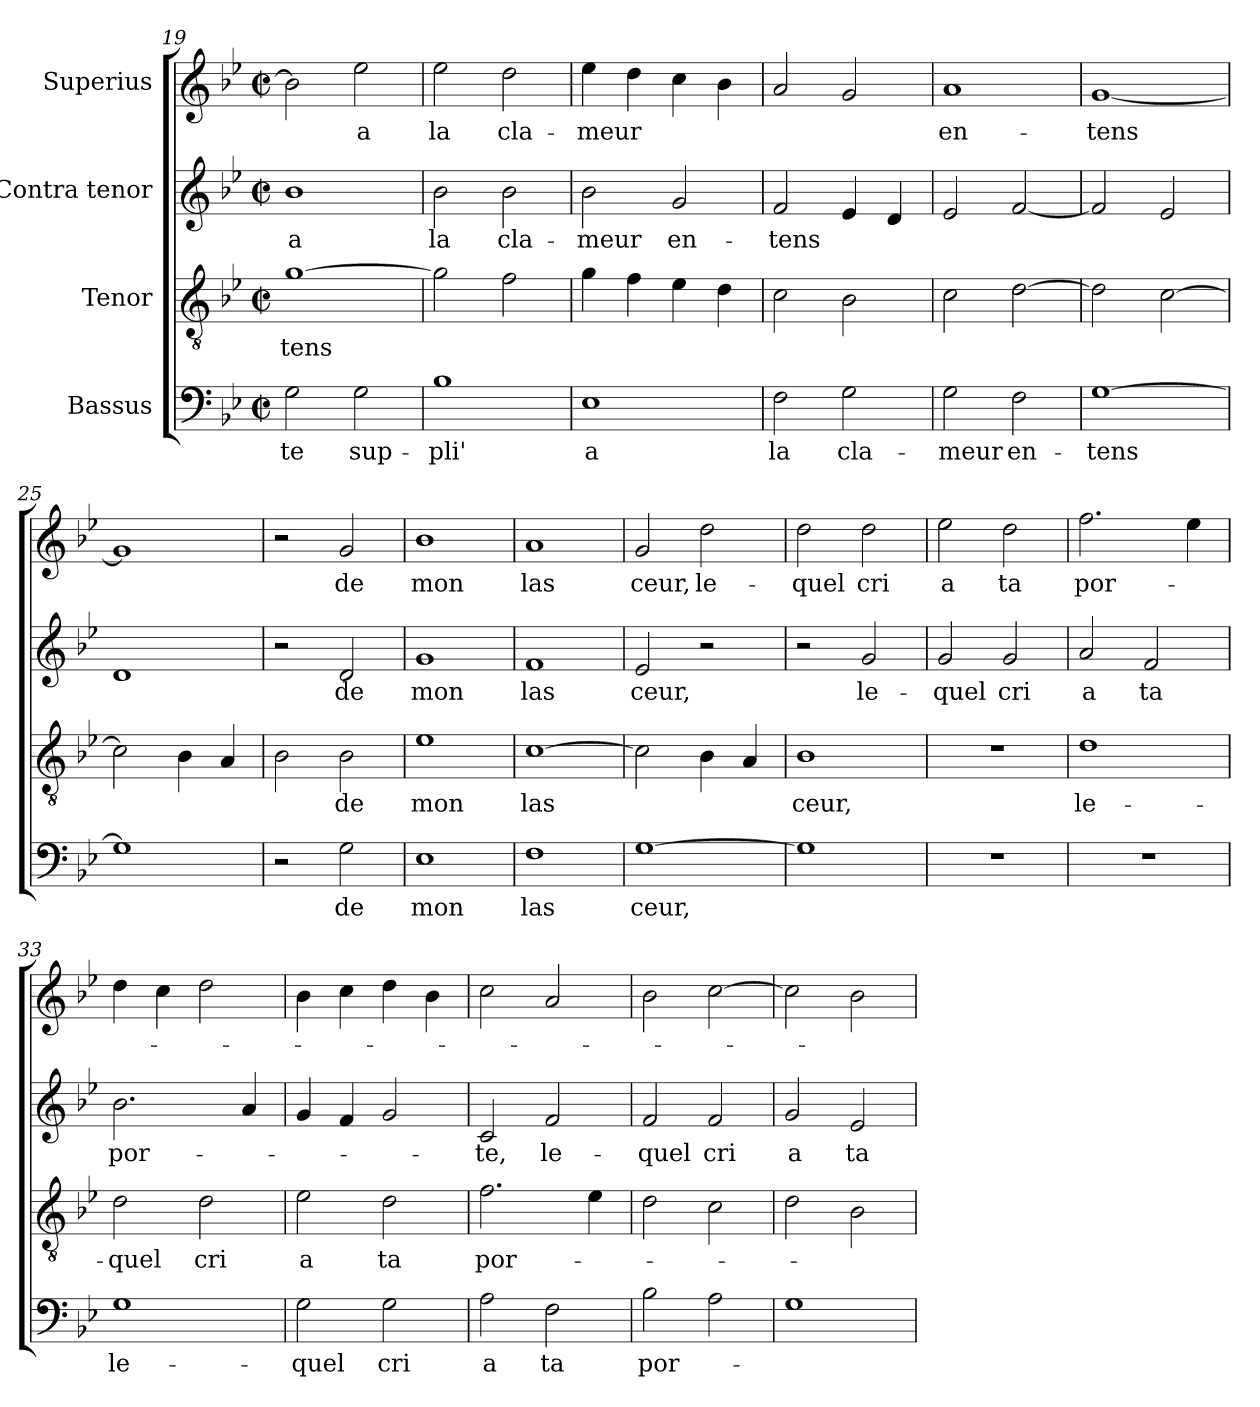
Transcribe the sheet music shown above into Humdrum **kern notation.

**kern	**text	**kern	**text	**kern	**text	**kern	**text
*part4	*part4	*part3	*part3	*part2	*part2	*part1	*part1
*staff4	*staff4	*staff3	*staff3	*staff2	*staff2	*staff1	*staff1
*I"Bassus	*	*I"Tenor	*	*I"Contra tenor	*	*I"Superius	*
*clefF4	*	*clefGv2	*	*clefG2	*	*clefG2	*
*k[b-e-]	*	*k[b-e-]	*	*k[b-e-]	*	*k[b-e-]	*
*B-:	*	*B-:	*	*B-:	*	*B-:	*
*M2/2	*	*M2/2	*	*M2/2	*	*M2/2	*
*met(c|)	*	*met(c|)	*	*met(c|)	*	*met(c|)	*
=19	=19	=19	=19	=19	=19	=19	=19
!	!LO:LY:b	!	!LO:LY:b	!	!LO:LY:b	!	!
2G\	te	[1g	-tens	1b-	a	2b-\]	.
!	!LO:LY:b	!	!	!	!	!	!LO:LY:b
2G\	sup-	.	.	.	.	2ee-\	a
=20	=20	=20	=20	=20	=20	=20	=20
!	!LO:LY:b	!	!	!	!LO:LY:b	!	!LO:LY:b
1B-	-pli'	2g\]	.	2b-\	la	2ee-\	la
!	!	!	!	!	!LO:LY:b	!	!LO:LY:b
.	.	2f\	.	2b-\	cla-	2dd\	cla-
=21	=21	=21	=21	=21	=21	=21	=21
!	!LO:LY:b	!	!	!	!LO:LY:b	!	!LO:LY:b
1E-	a	4g\	.	2b-\	-meur	4ee-\	-meur
.	.	4f\	.	.	.	4dd\	.
!	!	!	!	!	!LO:LY:b	!	!
.	.	4e-\	.	2g/	en-	4cc\	.
.	.	4d\	.	.	.	4b-\	.
=22	=22	=22	=22	=22	=22	=22	=22
!	!LO:LY:b	!	!	!	!LO:LY:b	!	!
2F\	la	2c\	.	2f/	-tens	2a/	.
!	!LO:LY:b	!	!	!	!	!	!
2G\	cla-	2B-\	.	4e-/	.	2g/	.
.	.	.	.	4d/	.	.	.
!!LO:LB:g=z
=23	=23	=23	=23	=23	=23	=23	=23
!	!LO:LY:b	!	!	!	!	!	!LO:LY:b
2G\	-meur	2c\	.	2e-/	.	1a	en-
!	!LO:LY:b	!	!	!	!	!	!
2F\	en-	[2d\	.	[2f/	.	.	.
=24	=24	=24	=24	=24	=24	=24	=24
!	!LO:LY:b	!	!	!	!	!	!LO:LY:b
[1G	-tens	2d\]	.	2f/]	.	[1g	-tens
.	.	[2c\	.	2e-/	.	.	.
=25	=25	=25	=25	=25	=25	=25	=25
1G]	.	2c\]	.	1d	.	1g]	.
.	.	4B-\	.	.	.	.	.
.	.	4A/	.	.	.	.	.
=26	=26	=26	=26	=26	=26	=26	=26
2r	.	2B-\	.	2r	.	2r	.
!	!LO:LY:b	!	!LO:LY:b	!	!LO:LY:b	!	!LO:LY:b
2G\	de	2B-\	de	2d/	de	2g/	de
=27	=27	=27	=27	=27	=27	=27	=27
!	!LO:LY:b	!	!LO:LY:b	!	!LO:LY:b	!	!LO:LY:b
1E-	mon	1e-	mon	1g	mon	1b-	mon
=28	=28	=28	=28	=28	=28	=28	=28
!	!LO:LY:b	!	!LO:LY:b	!	!LO:LY:b	!	!LO:LY:b
1F	las	[1c	las	1f	las	1a	las
=29	=29	=29	=29	=29	=29	=29	=29
!	!LO:LY:b	!	!	!	!LO:LY:b	!	!LO:LY:b
[1G	ceur,	2c\]	.	2e-/	ceur,	2g/	ceur,
!	!	!	!	!	!	!	!LO:LY:b
.	.	4B-\	.	2r	.	2dd\	le-
.	.	4A/	.	.	.	.	.
=30	=30	=30	=30	=30	=30	=30	=30
!	!	!	!LO:LY:b	!	!	!	!LO:LY:b
1G]	.	1B-	ceur,	2r	.	2dd\	-quel
!	!	!	!	!	!LO:LY:b	!	!LO:LY:b
.	.	.	.	2g/	le-	2dd\	cri
!!LO:LB:g=z
=31	=31	=31	=31	=31	=31	=31	=31
!	!	!	!	!	!LO:LY:b	!	!LO:LY:b
1r	.	1r	.	2g/	-quel	2ee-\	a
!	!	!	!	!	!LO:LY:b	!	!LO:LY:b
.	.	.	.	2g/	cri	2dd\	ta
=32	=32	=32	=32	=32	=32	=32	=32
!	!	!	!LO:LY:b	!	!LO:LY:b	!	!LO:LY:b
1r	.	1d	le-	2a/	a	2.ff\	por-
!	!	!	!	!	!LO:LY:b	!	!
.	.	.	.	2f/	ta	.	.
.	.	.	.	.	.	4ee-\	.
=33	=33	=33	=33	=33	=33	=33	=33
!	!LO:LY:b	!	!LO:LY:b	!	!LO:LY:b	!	!
1G	le-	2d\	-quel	2.b-\	por-	4dd\	.
.	.	.	.	.	.	4cc\	.
!	!	!	!LO:LY:b	!	!	!	!
.	.	2d\	cri	.	.	2dd\	.
.	.	.	.	4a/	.	.	.
=34	=34	=34	=34	=34	=34	=34	=34
!	!LO:LY:b	!	!LO:LY:b	!	!	!	!
2G\	-quel	2e-\	a	4g/	.	4b-\	.
.	.	.	.	4f/	.	4cc\	.
!	!LO:LY:b	!	!LO:LY:b	!	!	!	!
2G\	cri	2d\	ta	2g/	.	4dd\	.
.	.	.	.	.	.	4b-\	.
=35	=35	=35	=35	=35	=35	=35	=35
!	!LO:LY:b	!	!LO:LY:b	!	!LO:LY:b	!	!
2A\	a	2.f\	por-	2c/	-te,	2cc\	.
!	!LO:LY:b	!	!	!	!LO:LY:b	!	!
2F\	ta	.	.	2f/	le-	2a/	.
.	.	4e-\	.	.	.	.	.
=36	=36	=36	=36	=36	=36	=36	=36
!	!LO:LY:b	!	!	!	!LO:LY:b	!	!
2B-\	por-	2d\	.	2f/	-quel	2b-\	.
!	!	!	!	!	!LO:LY:b	!	!
2A\	.	2c\	.	2f/	cri	[2cc\	.
!!LO:PB:g=z
=37	=37	=37	=37	=37	=37	=37	=37
!	!	!	!	!	!LO:LY:b	!	!
1G	.	2d\	.	2g/	a	2cc\]	.
!	!	!	!	!	!LO:LY:b	!	!
.	.	2B-\	.	2e-/	ta	2b-\	.
=	=	=	=	=	=	=	=
*-	*-	*-	*-	*-	*-	*-	*-
